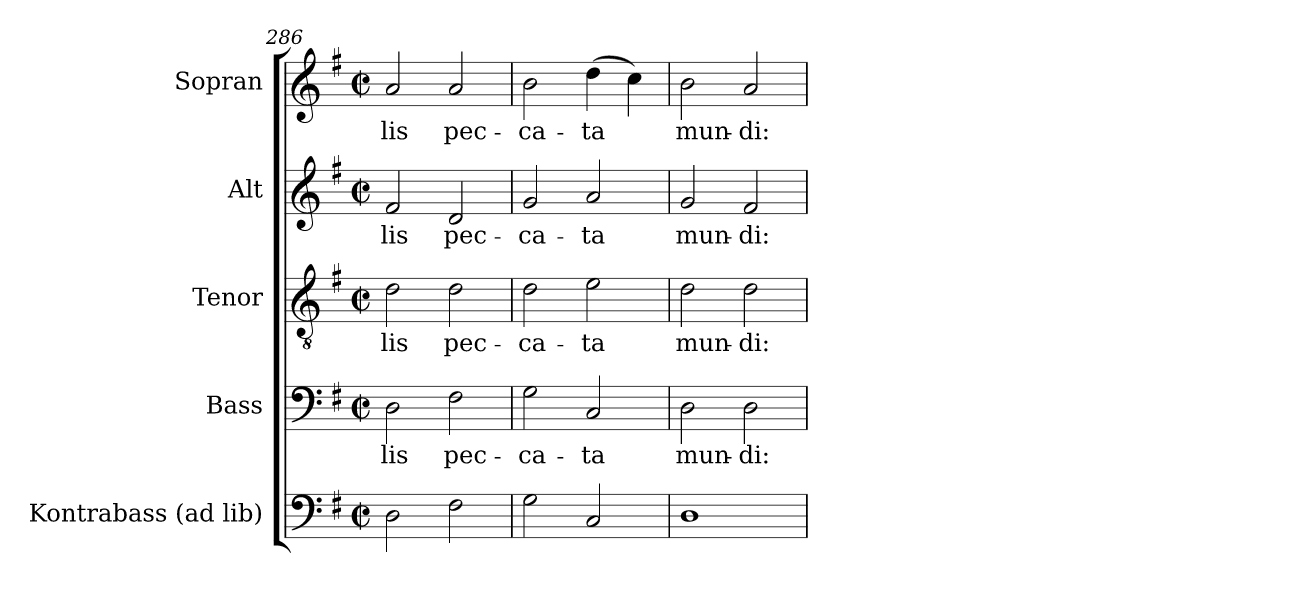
**kern	**kern	**text	**kern	**text	**kern	**text	**kern	**text
*part5	*part4	*part4	*part3	*part3	*part2	*part2	*part1	*part1
*staff5	*staff4	*staff4	*staff3	*staff3	*staff2	*staff2	*staff1	*staff1
*I"Kontrabass (ad lib)	*I"Bass	*	*I"Tenor	*	*I"Alt	*	*I"Sopran	*
*I'Kb.	*I'B.	*	*I'T.	*	*I'A.	*	*I'S.	*
*clefF4	*clefF4	*	*clefGv2	*	*clefG2	*	*clefG2	*
*ITrd7c12	*	*	*	*	*	*	*	*
*k[f#]	*k[f#]	*	*k[f#]	*	*k[f#]	*	*k[f#]	*
*G:	*G:	*	*G:	*	*G:	*	*G:	*
*M2/2	*M2/2	*	*M2/2	*	*M2/2	*	*M2/2	*
*met(c|)	*met(c|)	*	*met(c|)	*	*met(c|)	*	*met(c|)	*
=286	=286	=286	=286	=286	=286	=286	=286	=286
!	!	!LO:LY:b	!	!LO:LY:b	!	!LO:LY:b	!	!LO:LY:b
2DD\	2D\	-lis	2d\	-lis	2f#/	-lis	2a/	-lis
!	!	!LO:LY:b	!	!LO:LY:b	!	!LO:LY:b	!	!LO:LY:b
2FF#\	2F#\	pec-	2d\	pec-	2d/	pec-	2a/	pec-
!!LO:LB:g=z
=287	=287	=287	=287	=287	=287	=287	=287	=287
!	!	!LO:LY:b	!	!LO:LY:b	!	!LO:LY:b	!	!LO:LY:b
2GG\	2G\	-ca-	2d\	-ca-	2g/	-ca-	2b\	-ca-
!	!	!LO:LY:b	!	!LO:LY:b	!	!LO:LY:b	!	!LO:LY:b
2CC/	2C/	-ta	2e\	-ta	2a/	-ta	(>4dd\	-ta
.	.	.	.	.	.	.	4cc\)	.
=288	=288	=288	=288	=288	=288	=288	=288	=288
!	!	!LO:LY:b	!	!LO:LY:b	!	!LO:LY:b	!	!LO:LY:b
1DD	2D\	mun-	2d\	mun-	2g/	mun-	2b\	mun-
!	!	!LO:LY:b	!	!LO:LY:b	!	!LO:LY:b	!	!LO:LY:b
.	2D\	-di:	2d\	-di:	2f#/	-di:	2a/	-di:
=	=	=	=	=	=	=	=	=
*-	*-	*-	*-	*-	*-	*-	*-	*-
